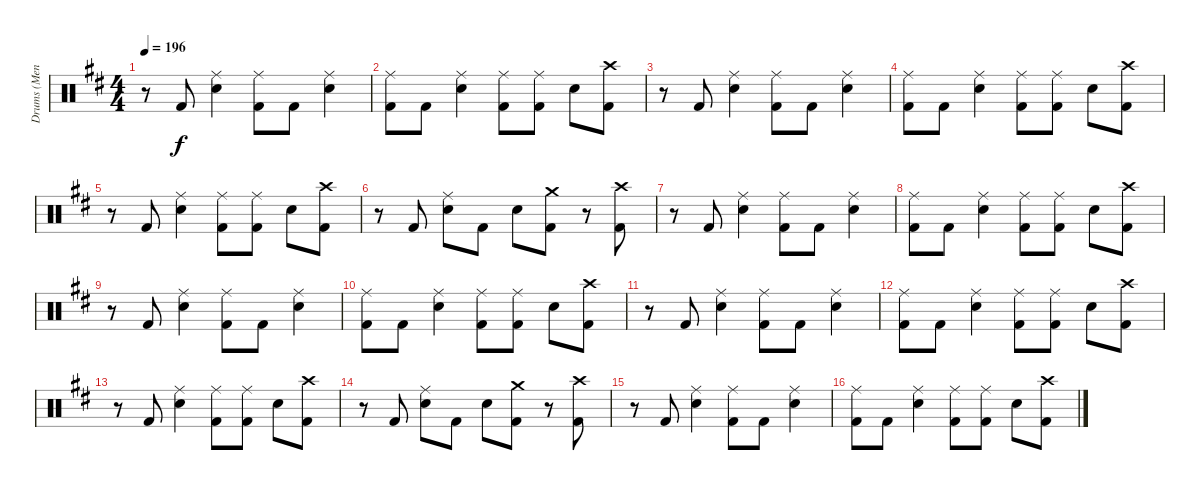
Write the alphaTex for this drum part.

\track ("Drums (Menza)" "Drums (Men") {instrument percussion}
\staff {score}
\articulation defaults
\ts (4 4)
\tempo 196
\clef neutral
\ks d
r.8{dy f} "Kick (hit) 2".8 ("Ride (middle)" "Snare (hit) 2").4 ("Ride (middle)" "Kick (hit) 2").8 "Kick (hit) 2".8 ("Ride (middle)" "Snare (hit) 2").4 |
("Ride (middle)" "Kick (hit) 2").8 "Kick (hit) 2".8 ("Ride (middle)" "Snare (hit) 2").4 ("Ride (middle)" "Kick (hit) 2").8 ("Ride (middle)" "Kick (hit) 2").8 "Snare (hit) 2".8 ("Crash high (hit)" "Kick (hit) 2").8 |
r.8 "Kick (hit) 2".8 ("Ride (middle)" "Snare (hit) 2").4 ("Ride (middle)" "Kick (hit) 2").8 "Kick (hit) 2".8 ("Ride (middle)" "Snare (hit) 2").4 |
("Ride (middle)" "Kick (hit) 2").8 "Kick (hit) 2".8 ("Ride (middle)" "Snare (hit) 2").4 ("Ride (middle)" "Kick (hit) 2").8 ("Ride (middle)" "Kick (hit) 2").8 "Snare (hit) 2".8 ("Crash high (hit)" "Kick (hit) 2").8 |
r.8 "Kick (hit) 2".8 ("Ride (middle)" "Snare (hit) 2").4 ("Ride (middle)" "Kick (hit) 2").8 ("Ride (middle)" "Kick (hit) 2").8 "Snare (hit) 2".8 ("Crash high (hit)" "Kick (hit) 2").8 |
r.8 "Kick (hit) 2".8 ("Ride (middle)" "Snare (hit) 2").8 "Kick (hit) 2".8 "Snare (hit) 2".8 ("Crash medium (hit)" "Kick (hit) 2").8 r.8 ("Crash high (hit)" "Kick (hit) 2").8 |
r.8 "Kick (hit) 2".8 ("Ride (middle)" "Snare (hit) 2").4 ("Ride (middle)" "Kick (hit) 2").8 "Kick (hit) 2".8 ("Ride (middle)" "Snare (hit) 2").4 |
("Ride (middle)" "Kick (hit) 2").8 "Kick (hit) 2".8 ("Ride (middle)" "Snare (hit) 2").4 ("Ride (middle)" "Kick (hit) 2").8 ("Ride (middle)" "Kick (hit) 2").8 "Snare (hit) 2".8 ("Crash high (hit)" "Kick (hit) 2").8 |
r.8 "Kick (hit) 2".8 ("Ride (middle)" "Snare (hit) 2").4 ("Ride (middle)" "Kick (hit) 2").8 "Kick (hit) 2".8 ("Ride (middle)" "Snare (hit) 2").4 |
("Ride (middle)" "Kick (hit) 2").8 "Kick (hit) 2".8 ("Ride (middle)" "Snare (hit) 2").4 ("Ride (middle)" "Kick (hit) 2").8 ("Ride (middle)" "Kick (hit) 2").8 "Snare (hit) 2".8 ("Crash high (hit)" "Kick (hit) 2").8 |
r.8 "Kick (hit) 2".8 ("Ride (middle)" "Snare (hit) 2").4 ("Ride (middle)" "Kick (hit) 2").8 "Kick (hit) 2".8 ("Ride (middle)" "Snare (hit) 2").4 |
("Ride (middle)" "Kick (hit) 2").8 "Kick (hit) 2".8 ("Ride (middle)" "Snare (hit) 2").4 ("Ride (middle)" "Kick (hit) 2").8 ("Ride (middle)" "Kick (hit) 2").8 "Snare (hit) 2".8 ("Crash high (hit)" "Kick (hit) 2").8 |
r.8 "Kick (hit) 2".8 ("Ride (middle)" "Snare (hit) 2").4 ("Ride (middle)" "Kick (hit) 2").8 ("Ride (middle)" "Kick (hit) 2").8 "Snare (hit) 2".8 ("Crash high (hit)" "Kick (hit) 2").8 |
r.8 "Kick (hit) 2".8 ("Ride (middle)" "Snare (hit) 2").8 "Kick (hit) 2".8 "Snare (hit) 2".8 ("Crash medium (hit)" "Kick (hit) 2").8 r.8 ("Crash high (hit)" "Kick (hit) 2").8 |
r.8 "Kick (hit) 2".8 ("Ride (middle)" "Snare (hit) 2").4 ("Ride (middle)" "Kick (hit) 2").8 "Kick (hit) 2".8 ("Ride (middle)" "Snare (hit) 2").4 |
("Ride (middle)" "Kick (hit) 2").8 "Kick (hit) 2".8 ("Ride (middle)" "Snare (hit) 2").4 ("Ride (middle)" "Kick (hit) 2").8 ("Ride (middle)" "Kick (hit) 2").8 "Snare (hit) 2".8 ("Crash high (hit)" "Kick (hit) 2").8
